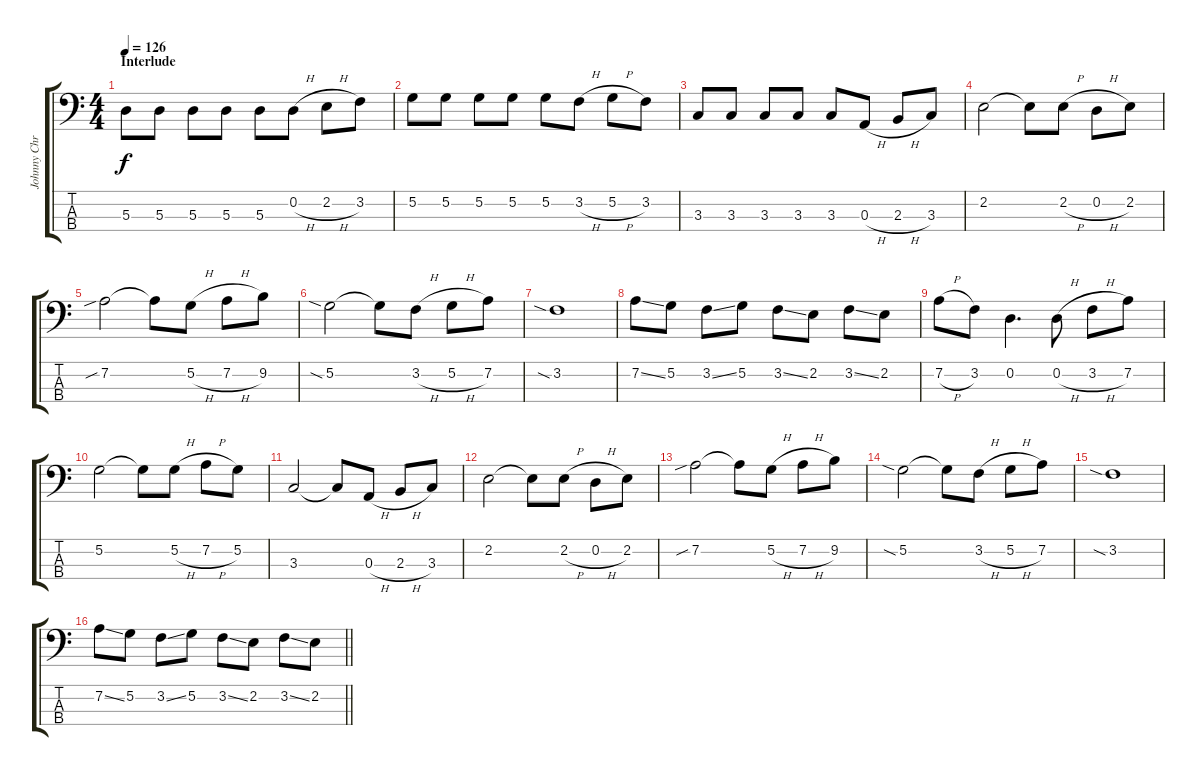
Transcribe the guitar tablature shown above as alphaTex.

\track ("Johnny Christ" "Johnny Chr") {instrument electricbasspick}
\staff {score tabs}
\tuning (G2 D2 A1 D1) {hide}
\ts (4 4)
\section ("" "Interlude")
\tempo 126
\clef f4
\ks c
5.3.8{dy f volume 14} 5.3.8 5.3.8 5.3.8 5.3.8 0.2{h}.8 2.2{h}.8 3.2.8 |
5.2.8 5.2.8 5.2.8 5.2.8 5.2.8 3.2{h}.8 5.2{h}.8 3.2.8 |
3.3.8 3.3.8 3.3.8 3.3.8 3.3.8 0.3{h}.8 2.3{h}.8 3.3.8 |
2.2.2 2.2{t}.8 2.2{h}.8 0.2{h}.8 2.2.8 |
7.2{sib}.2 7.2{t}.8 5.2{h}.8 7.2{h}.8 9.2.8 |
5.2{sia}.2 5.2{t}.8 3.2{h}.8 5.2{h}.8 7.2.8 |
3.2{sia}.1 |
7.2{ss}.8 5.2.8 3.2{ss}.8 5.2.8 3.2{ss}.8 2.2.8 3.2{ss}.8 2.2.8 |
7.2{h}.8 3.2.8 0.2.4{d} 0.2{h}.8 3.2{h}.8 7.2.8 |
5.2.2 5.2{t}.8 5.2{h}.8 7.2{h}.8 5.2.8 |
3.3.2 3.3{t}.8 0.3{h}.8 2.3{h}.8 3.3.8 |
2.2.2 2.2{t}.8 2.2{h}.8 0.2{h}.8 2.2.8 |
7.2{sib}.2 7.2{t}.8 5.2{h}.8 7.2{h}.8 9.2.8 |
5.2{sia}.2 5.2{t}.8 3.2{h}.8 5.2{h}.8 7.2.8 |
3.2{sia}.1 |
\barLineRight lightlight
7.2{ss}.8 5.2.8 3.2{ss}.8 5.2.8 3.2{ss}.8 2.2.8 3.2{ss}.8 2.2.8
